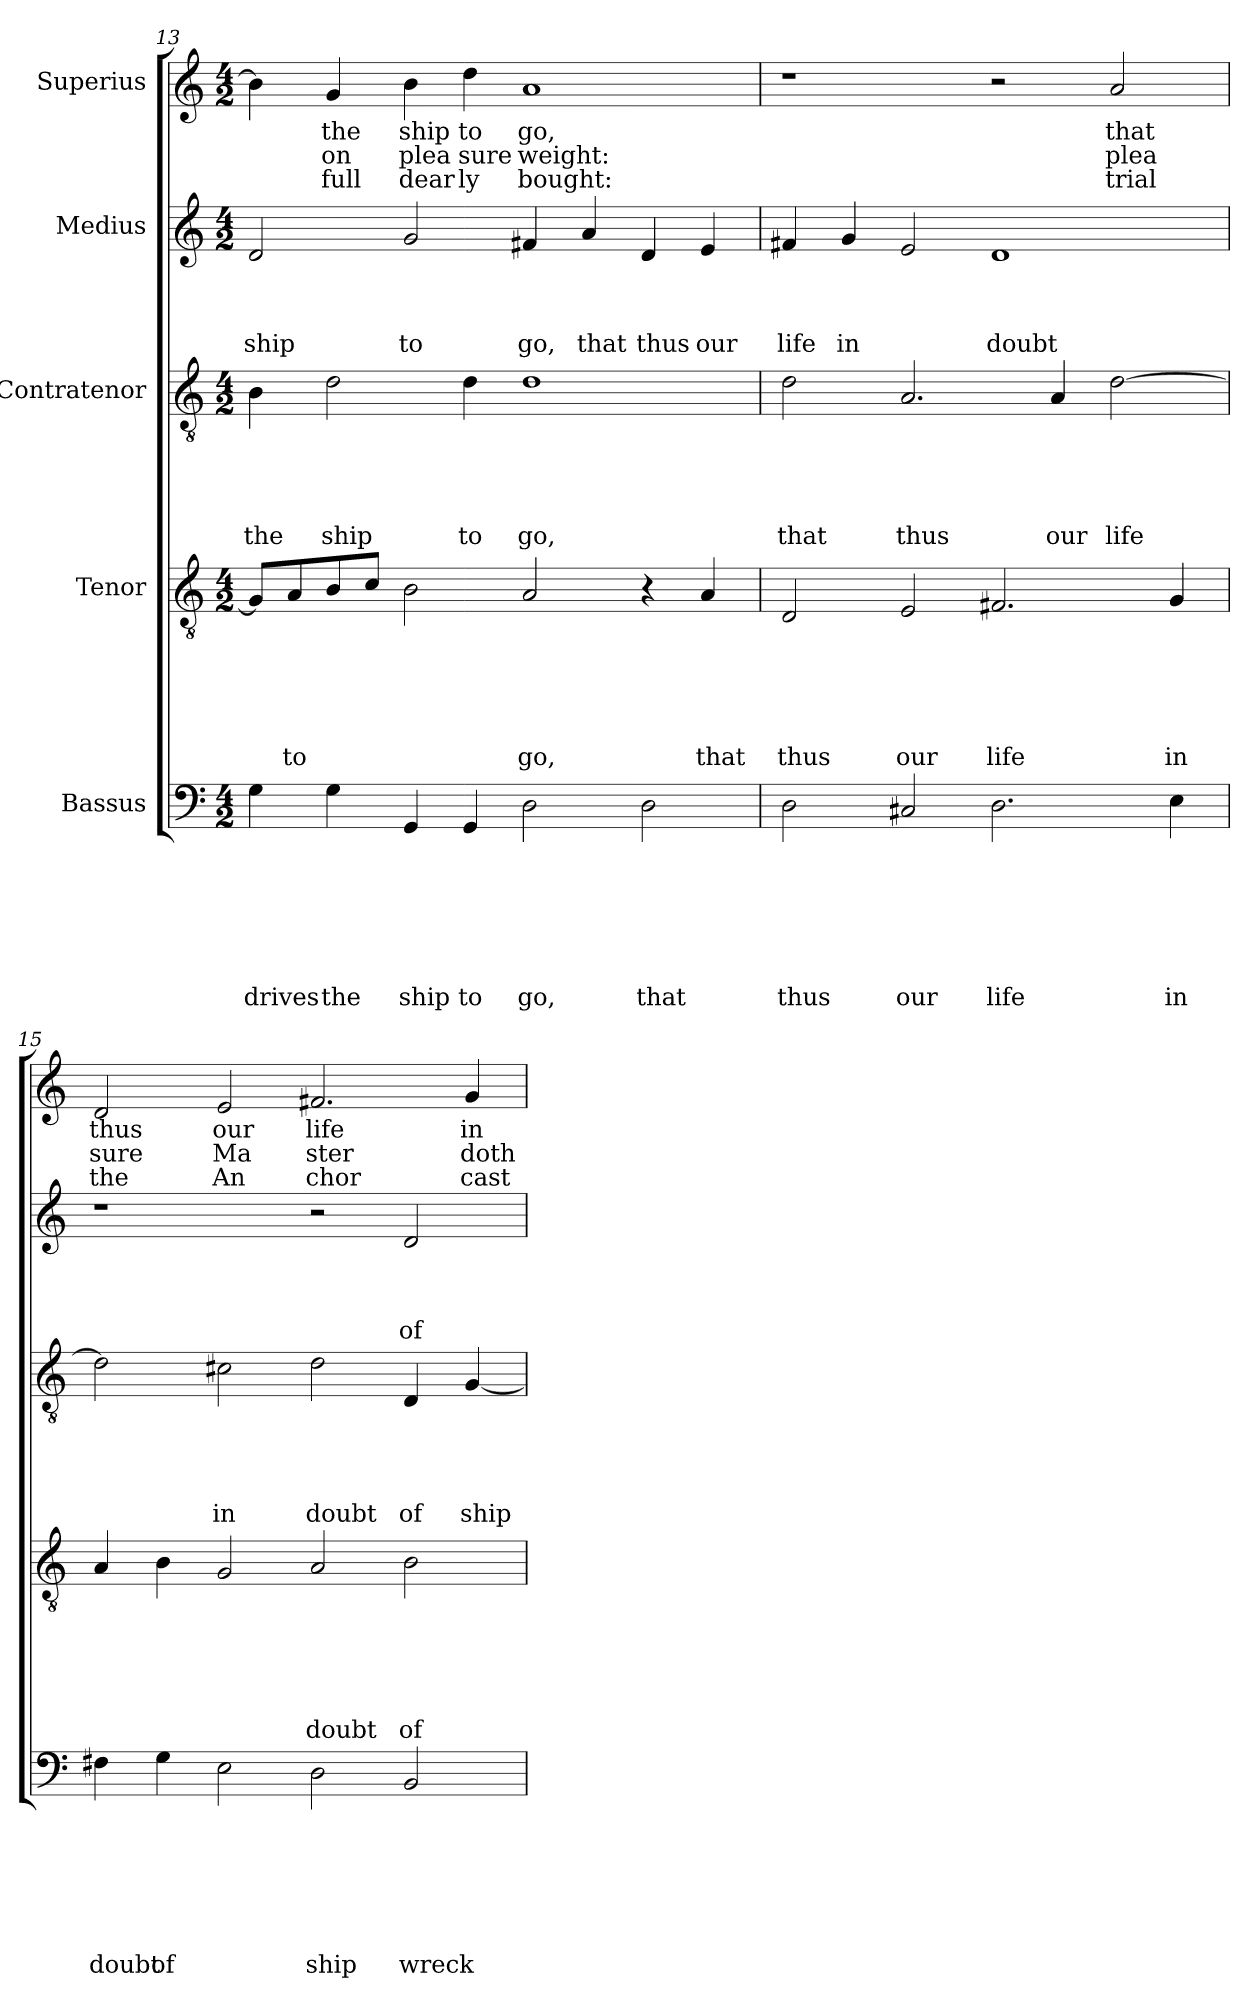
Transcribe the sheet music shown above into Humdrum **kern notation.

**kern	**text	**text	**text	**text	**text	**text	**text	**kern	**text	**text	**text	**text	**text	**text	**kern	**text	**text	**text	**text	**text	**kern	**text	**text	**text	**text	**kern	**text	**text	**text
*part5	*part5	*part5	*part5	*part5	*part5	*part5	*part5	*part4	*part4	*part4	*part4	*part4	*part4	*part4	*part3	*part3	*part3	*part3	*part3	*part3	*part2	*part2	*part2	*part2	*part2	*part1	*part1	*part1	*part1
*staff5	*staff5	*staff5	*staff5	*staff5	*staff5	*staff5	*staff5	*staff4	*staff4	*staff4	*staff4	*staff4	*staff4	*staff4	*staff3	*staff3	*staff3	*staff3	*staff3	*staff3	*staff2	*staff2	*staff2	*staff2	*staff2	*staff1	*staff1	*staff1	*staff1
*I"Bassus	*	*	*	*	*	*	*	*I"Tenor	*	*	*	*	*	*	*I"Contratenor	*	*	*	*	*	*I"Medius	*	*	*	*	*I"Superius	*	*	*
!!LO:PB:g=z
*clefF4	*	*	*	*	*	*	*	*clefGv2	*	*	*	*	*	*	*clefGv2	*	*	*	*	*	*clefG2	*	*	*	*	*clefG2	*	*	*
*k[]	*	*	*	*	*	*	*	*k[]	*	*	*	*	*	*	*k[]	*	*	*	*	*	*k[]	*	*	*	*	*k[]	*	*	*
*C:	*	*	*	*	*	*	*	*C:	*	*	*	*	*	*	*C:	*	*	*	*	*	*C:	*	*	*	*	*C:	*	*	*
*M4/2	*	*	*	*	*	*	*	*M4/2	*	*	*	*	*	*	*M4/2	*	*	*	*	*	*M4/2	*	*	*	*	*M4/2	*	*	*
=13	=13	=13	=13	=13	=13	=13	=13	=13	=13	=13	=13	=13	=13	=13	=13	=13	=13	=13	=13	=13	=13	=13	=13	=13	=13	=13	=13	=13	=13
!	!	!	!	!	!	!	!LO:LY:b	!	!	!	!	!	!	!	!	!	!	!	!	!LO:LY:b	!	!	!	!	!LO:LY:b	!	!	!	!
4G\	.	.	.	.	.	.	drives	8G/L]	.	.	.	.	.	.	4B\	.	.	.	.	the	2d/	.	.	.	ship	4b\]	.	.	.
!	!	!	!	!	!	!	!	!	!	!	!	!	!	!LO:LY:b	!	!	!	!	!	!	!	!	!	!	!	!	!	!	!
.	.	.	.	.	.	.	.	8A/	.	.	.	.	.	to	.	.	.	.	.	.	.	.	.	.	.	.	.	.	.
!	!	!	!	!	!	!	!LO:LY:b	!	!	!	!	!	!	!	!	!	!	!	!	!LO:LY:b	!	!	!	!	!	!	!LO:LY:b	!LO:LY:b	!LO:LY:b
4G\	.	.	.	.	.	.	the	8B/	.	.	.	.	.	.	2d\	.	.	.	.	ship	.	.	.	.	.	4g/	the	on	full
.	.	.	.	.	.	.	.	8c/J	.	.	.	.	.	.	.	.	.	.	.	.	.	.	.	.	.	.	.	.	.
!	!	!	!	!	!	!	!LO:LY:b	!	!	!	!	!	!	!	!	!	!	!	!	!	!	!	!	!	!LO:LY:b	!	!LO:LY:b	!LO:LY:b	!LO:LY:b
4GG/	.	.	.	.	.	.	ship	2B\	.	.	.	.	.	.	.	.	.	.	.	.	2g/	.	.	.	to	4b\	ship	plea	dear
!	!	!	!	!	!	!	!LO:LY:b	!	!	!	!	!	!	!	!	!	!	!	!	!LO:LY:b	!	!	!	!	!	!	!LO:LY:b	!LO:LY:b	!LO:LY:b
4GG/	.	.	.	.	.	.	to	.	.	.	.	.	.	.	4d\	.	.	.	.	to	.	.	.	.	.	4dd\	to	sure	ly
!	!	!	!	!	!	!	!LO:LY:b	!	!	!	!	!	!	!LO:LY:b	!	!	!	!	!	!LO:LY:b	!	!	!	!	!LO:LY:b	!	!LO:LY:b	!LO:LY:b	!LO:LY:b
2D\	.	.	.	.	.	.	go,	2A/	.	.	.	.	.	go,	1d	.	.	.	.	go,	4f#X/	.	.	.	go,	1a	go,	weight:	bought:
!	!	!	!	!	!	!	!	!	!	!	!	!	!	!	!	!	!	!	!	!	!	!	!	!	!LO:LY:b	!	!	!	!
.	.	.	.	.	.	.	.	.	.	.	.	.	.	.	.	.	.	.	.	.	4a/	.	.	.	that	.	.	.	.
!	!	!	!	!	!	!	!LO:LY:b	!	!	!	!	!	!	!	!	!	!	!	!	!	!	!	!	!	!LO:LY:b	!	!	!	!
2D\	.	.	.	.	.	.	that	4r	.	.	.	.	.	.	.	.	.	.	.	.	4d/	.	.	.	thus	.	.	.	.
!	!	!	!	!	!	!	!	!	!	!	!	!	!	!LO:LY:b	!	!	!	!	!	!	!	!	!	!	!LO:LY:b	!	!	!	!
.	.	.	.	.	.	.	.	4A/	.	.	.	.	.	that	.	.	.	.	.	.	4e/	.	.	.	our	.	.	.	.
=14	=14	=14	=14	=14	=14	=14	=14	=14	=14	=14	=14	=14	=14	=14	=14	=14	=14	=14	=14	=14	=14	=14	=14	=14	=14	=14	=14	=14	=14
!	!	!	!	!	!	!	!LO:LY:b	!	!	!	!	!	!	!LO:LY:b	!	!	!	!	!	!LO:LY:b	!	!	!	!	!LO:LY:b	!	!	!	!
2D\	.	.	.	.	.	.	thus	2D/	.	.	.	.	.	thus	2d\	.	.	.	.	that	4f#X/	.	.	.	life	1r	.	.	.
!	!	!	!	!	!	!	!	!	!	!	!	!	!	!	!	!	!	!	!	!	!	!	!	!	!LO:LY:b	!	!	!	!
.	.	.	.	.	.	.	.	.	.	.	.	.	.	.	.	.	.	.	.	.	4g/	.	.	.	in	.	.	.	.
!	!	!	!	!	!	!	!LO:LY:b	!	!	!	!	!	!	!LO:LY:b	!	!	!	!	!	!LO:LY:b	!	!	!	!	!	!	!	!	!
2C#X/	.	.	.	.	.	.	our	2E/	.	.	.	.	.	our	2.A/	.	.	.	.	thus	2e/	.	.	.	.	.	.	.	.
!	!	!	!	!	!	!	!LO:LY:b	!	!	!	!	!	!	!LO:LY:b	!	!	!	!	!	!	!	!	!	!	!LO:LY:b	!	!	!	!
2.D\	.	.	.	.	.	.	life	2.F#X/	.	.	.	.	.	life	.	.	.	.	.	.	1d	.	.	.	doubt	2r	.	.	.
!	!	!	!	!	!	!	!	!	!	!	!	!	!	!	!	!	!	!	!	!LO:LY:b	!	!	!	!	!	!	!	!	!
.	.	.	.	.	.	.	.	.	.	.	.	.	.	.	4A/	.	.	.	.	our	.	.	.	.	.	.	.	.	.
!	!	!	!	!	!	!	!	!	!	!	!	!	!	!	!	!	!	!	!	!LO:LY:b	!	!	!	!	!	!	!LO:LY:b	!LO:LY:b	!LO:LY:b
.	.	.	.	.	.	.	.	.	.	.	.	.	.	.	[>2d\	.	.	.	.	life	.	.	.	.	.	2a/	that	plea	trial
!	!	!	!	!	!	!	!LO:LY:b	!	!	!	!	!	!	!LO:LY:b	!	!	!	!	!	!	!	!	!	!	!	!	!	!	!
4E\	.	.	.	.	.	.	in	4G/	.	.	.	.	.	in	.	.	.	.	.	.	.	.	.	.	.	.	.	.	.
=15	=15	=15	=15	=15	=15	=15	=15	=15	=15	=15	=15	=15	=15	=15	=15	=15	=15	=15	=15	=15	=15	=15	=15	=15	=15	=15	=15	=15	=15
!	!	!	!	!	!	!	!LO:LY:b	!	!	!	!	!	!	!	!	!	!	!	!	!	!	!	!	!	!	!	!LO:LY:b	!LO:LY:b	!LO:LY:b
4F#X\	.	.	.	.	.	.	doubt	4A/	.	.	.	.	.	.	2d\]	.	.	.	.	.	1r	.	.	.	.	2d/	thus	sure	the
!	!	!	!	!	!	!	!LO:LY:b	!	!	!	!	!	!	!	!	!	!	!	!	!	!	!	!	!	!	!	!	!	!
4G\	.	.	.	.	.	.	of	4B\	.	.	.	.	.	.	.	.	.	.	.	.	.	.	.	.	.	.	.	.	.
!	!	!	!	!	!	!	!	!	!	!	!	!	!	!	!	!	!	!	!	!LO:LY:b	!	!	!	!	!	!	!LO:LY:b	!LO:LY:b	!LO:LY:b
2E\	.	.	.	.	.	.	.	2G/	.	.	.	.	.	.	2c#X\	.	.	.	.	in	.	.	.	.	.	2e/	our	Ma	An
!	!	!	!	!	!	!	!LO:LY:b	!	!	!	!	!	!	!LO:LY:b	!	!	!	!	!	!LO:LY:b	!	!	!	!	!	!	!LO:LY:b	!LO:LY:b	!LO:LY:b
2D\	.	.	.	.	.	.	ship	2A/	.	.	.	.	.	doubt	2d\	.	.	.	.	doubt	2r	.	.	.	.	2.f#X/	life	ster	chor
!	!	!	!	!	!	!	!LO:LY:b	!	!	!	!	!	!	!LO:LY:b	!	!	!	!	!	!LO:LY:b	!	!	!	!	!LO:LY:b	!	!	!	!
2BB/	.	.	.	.	.	.	wreck	2B\	.	.	.	.	.	of	4D/	.	.	.	.	of	2d/	.	.	.	of	.	.	.	.
!	!	!	!	!	!	!	!	!	!	!	!	!	!	!	!	!	!	!	!	!LO:LY:b	!	!	!	!	!	!	!LO:LY:b	!LO:LY:b	!LO:LY:b
.	.	.	.	.	.	.	.	.	.	.	.	.	.	.	[<4G/	.	.	.	.	ship-	.	.	.	.	.	4g/	in	doth	cast
=	=	=	=	=	=	=	=	=	=	=	=	=	=	=	=	=	=	=	=	=	=	=	=	=	=	=	=	=	=
*-	*-	*-	*-	*-	*-	*-	*-	*-	*-	*-	*-	*-	*-	*-	*-	*-	*-	*-	*-	*-	*-	*-	*-	*-	*-	*-	*-	*-	*-
